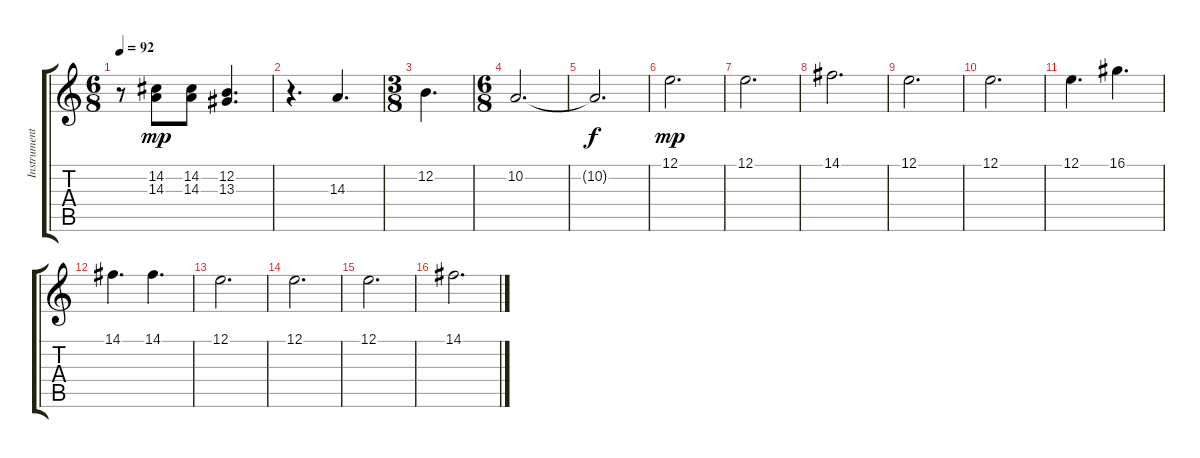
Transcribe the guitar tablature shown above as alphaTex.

\track ("Instrument 4" "Instrument") {instrument ocarina}
\staff {score tabs}
\tuning (E4 B3 G3 D3 A2 E2) {hide}
\ts (6 8)
\tempo 92
\clef g2
\ks c
r.8{dy mp} (14.2 14.3).8 (14.2 14.3).8 (12.2 13.3).4{d} |
r.4{d} 14.3.4{d} |
\ts (3 8)
12.2.4{d} |
\ts (6 8)
10.2.2{d} |
10.2{t}.2{d dy f} |
12.1.2{d dy mp} |
12.1.2{d} |
14.1.2{d} |
12.1.2{d} |
12.1.2{d} |
12.1.4{d} 16.1.4{d} |
14.1.4{d} 14.1.4{d} |
12.1.2{d} |
12.1.2{d} |
12.1.2{d} |
14.1.2{d}
